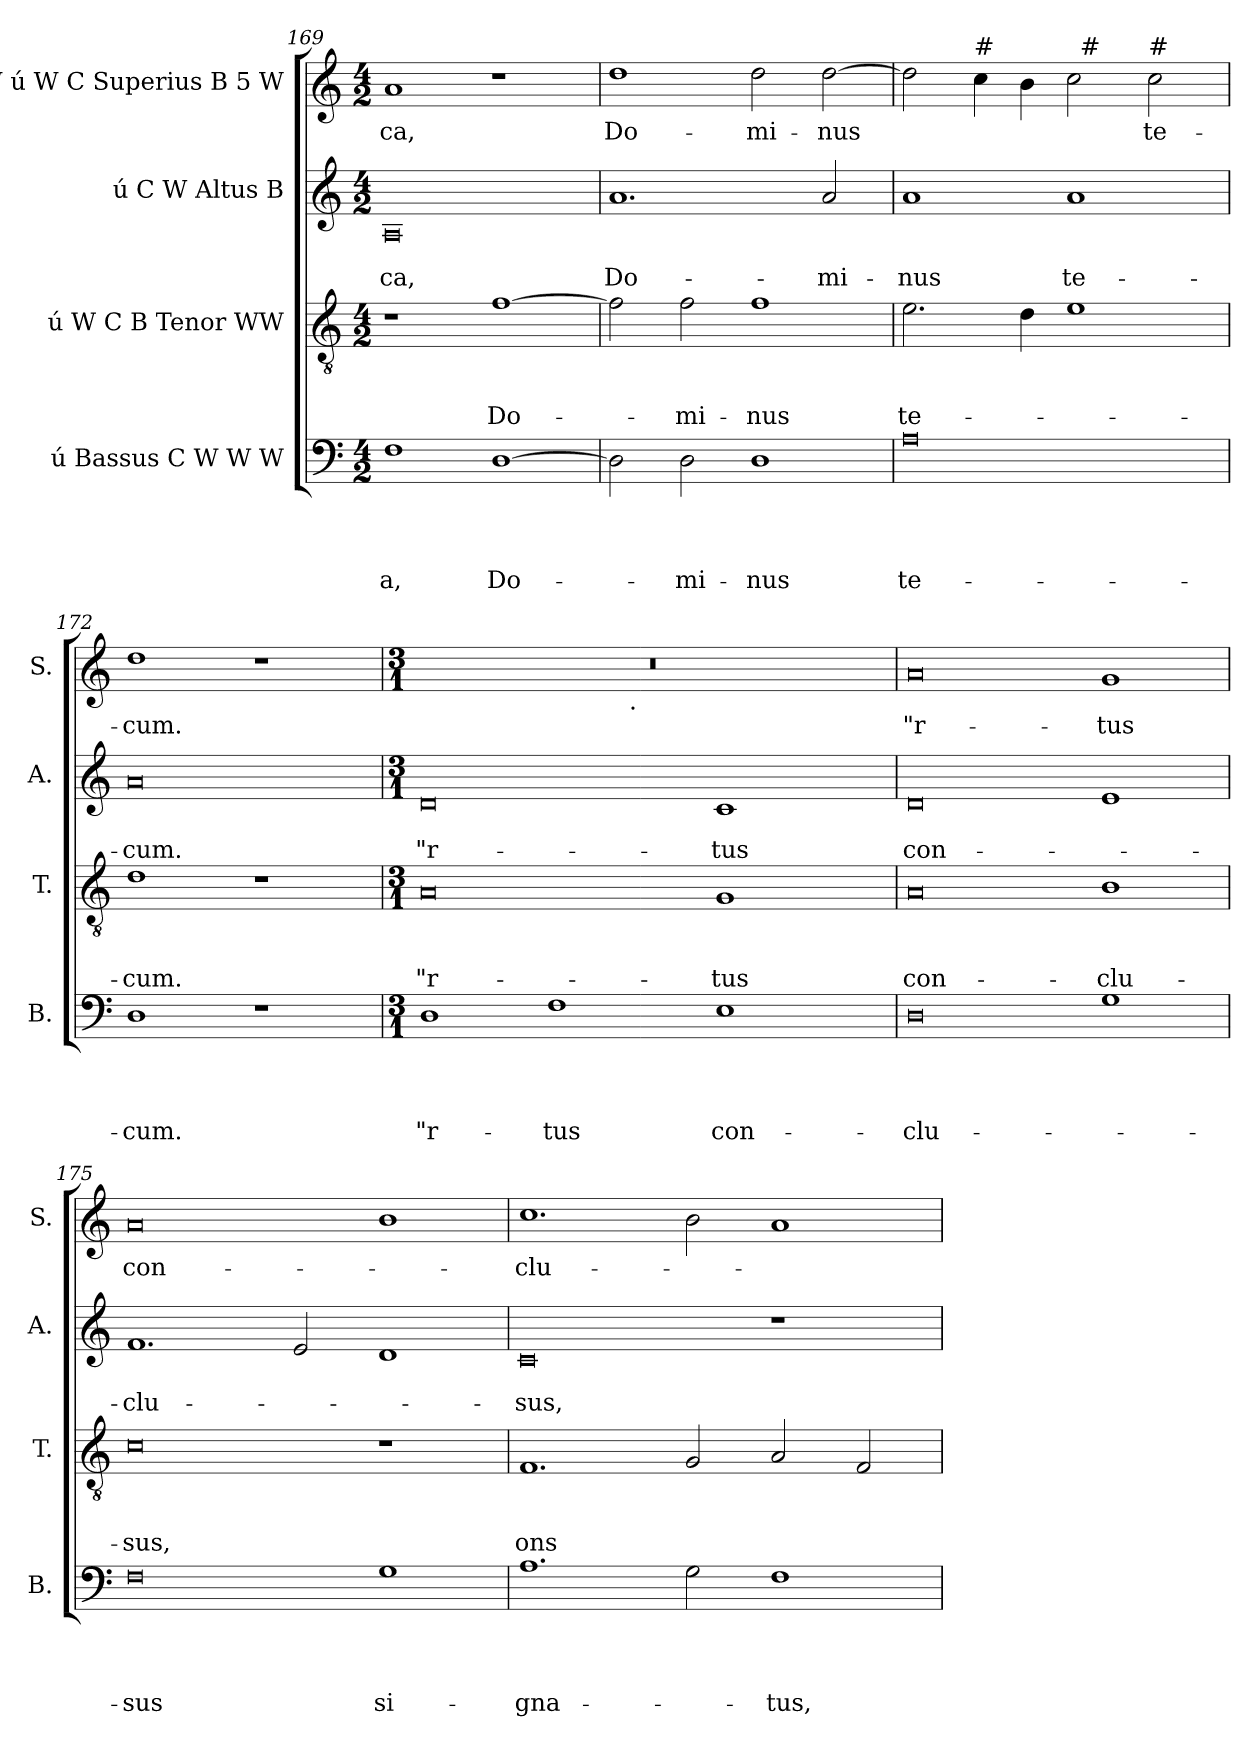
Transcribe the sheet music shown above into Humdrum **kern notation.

**kern	**text	**text	**text	**text	**kern	**text	**text	**text	**kern	**text	**text	**kern	**text
*part4	*part4	*part4	*part4	*part4	*part3	*part3	*part3	*part3	*part2	*part2	*part2	*part1	*part1
*staff4	*staff4	*staff4	*staff4	*staff4	*staff3	*staff3	*staff3	*staff3	*staff2	*staff2	*staff2	*staff1	*staff1
*I"ú Bassus C W W W	*	*	*	*	*I"ú W C B Tenor WW	*	*	*	*I"ú C W Altus B	*	*	*I"W ú W C Superius B 5 W	*
*I'B.	*	*	*	*	*I'T.	*	*	*	*I'A.	*	*	*I'S.	*
*clefF4	*	*	*	*	*clefGv2	*	*	*	*clefG2	*	*	*clefG2	*
*k[]	*	*	*	*	*k[]	*	*	*	*k[]	*	*	*k[]	*
*C:	*	*	*	*	*C:	*	*	*	*C:	*	*	*C:	*
*M4/2	*	*	*	*	*M4/2	*	*	*	*M4/2	*	*	*M4/2	*
=169	=169	=169	=169	=169	=169	=169	=169	=169	=169	=169	=169	=169	=169
!	!	!	!	!LO:LY:b	!	!	!	!	!	!	!LO:LY:b	!	!LO:LY:b
1F	.	.	.	-a,	1r	.	.	.	0A	.	-ca,	1a	-ca,
!	!	!	!	!LO:LY:b	!	!	!	!LO:LY:b	!	!	!	!	!
[>1D	.	.	.	Do-	[>1f	.	.	Do-	.	.	.	1r	.
=170	=170	=170	=170	=170	=170	=170	=170	=170	=170	=170	=170	=170	=170
!	!	!	!	!	!	!	!	!	!	!	!LO:LY:b	!	!LO:LY:b
2D\]	.	.	.	.	2f\]	.	.	.	1.a	.	Do-	1dd	Do-
!	!	!	!	!LO:LY:b	!	!	!	!LO:LY:b	!	!	!	!	!
2D\	.	.	.	-mi-	2f\	.	.	-mi-	.	.	.	.	.
!	!	!	!	!LO:LY:b	!	!	!	!LO:LY:b	!	!	!	!	!LO:LY:b
1D	.	.	.	-nus	1f	.	.	-nus	.	.	.	2dd\	-mi-
!	!	!	!	!	!	!	!	!	!	!	!LO:LY:b	!	!LO:LY:b
.	.	.	.	.	.	.	.	.	2a/	.	-mi-	[>2dd\	-nus
=171	=171	=171	=171	=171	=171	=171	=171	=171	=171	=171	=171	=171	=171
!	!	!	!	!LO:LY:b:rj	!	!	!	!LO:LY:b	!	!	!LO:LY:b	!	!
*	*	*	*	*	*	*	*	*	*	*	*	*^	*
0A	.	.	.	te-	2.e\	.	.	te-	1a	.	-nus	2dd\]	1ryy	.
!	!	!	!	!	!	!	!	!	!	!	!	!LO:TX:a:t=#	!	!
.	.	.	.	.	.	.	.	.	.	.	.	4cc\	.	.
.	.	.	.	.	4d\	.	.	.	.	.	.	4b\	.	.
!	!	!	!	!	!	!	!	!	!	!	!LO:LY:b	!	!	!
.	.	.	.	.	1e	.	.	.	1a	.	te-	2cc\	32ryy	.
!	!	!	!	!	!	!	!	!	!	!	!	!	!LO:TX:a:t=#	!
.	.	.	.	.	.	.	.	.	.	.	.	.	2ryy	.
!	!	!	!	!	!	!	!	!	!	!	!	!LO:TX:a:t=#	!	!
!	!	!	!	!	!	!	!	!	!	!	!	!	!	!LO:LY:b
.	.	.	.	.	.	.	.	.	.	.	.	2cc\	.	te-
.	.	.	.	.	.	.	.	.	.	.	.	.	4...ryy	.
=172	=172	=172	=172	=172	=172	=172	=172	=172	=172	=172	=172	=172	=172	=172
!	!	!	!	!LO:LY:b	!	!	!	!LO:LY:b	!	!	!LO:LY:b	!	!	!LO:LY:b
*	*	*	*	*	*	*	*	*	*	*	*	*v	*v	*
1D	.	.	.	-cum.	1d	.	.	-cum.	0a	.	-cum.	1dd	-cum.
1r	.	.	.	.	1r	.	.	.	.	.	.	1r	.
!!LO:LB:g=z
=173	=173	=173	=173	=173	=173	=173	=173	=173	=173	=173	=173	=173	=173
*M3/1	*	*	*	*	*M3/1	*	*	*	*M3/1	*	*	*M3/1	*
!	!	!	!	!LO:LY:b	!	!	!	!LO:LY:b	!	!	!LO:LY:b	!	!
*	*	*	*	*	*	*	*	*	*	*	*	*^	*
1D	.	.	.	"r-	0A	.	.	"r-	0d	.	"r-	0.r	1ryy	.
!	!	!	!	!LO:LY:b	!	!	!	!	!	!	!	!	!	!
1F	.	.	.	-tus	.	.	.	.	.	.	.	.	4...ryy	.
!	!	!	!	!	!	!	!	!	!	!	!	!	!LO:TX:b:t=.	!
.	.	.	.	.	.	.	.	.	.	.	.	.	1ryy	.
!	!	!	!	!LO:LY:b	!	!	!	!LO:LY:b	!	!	!LO:LY:b	!	!	!
1E	.	.	.	con-	1G	.	.	-tus	1c	.	-tus	.	.	.
.	.	.	.	.	.	.	.	.	.	.	.	.	2ryy	.
.	.	.	.	.	.	.	.	.	.	.	.	.	32ryy	.
=174	=174	=174	=174	=174	=174	=174	=174	=174	=174	=174	=174	=174	=174	=174
!	!	!	!	!LO:LY:b	!	!	!	!LO:LY:b	!	!	!LO:LY:b	!	!	!LO:LY:b
*	*	*	*	*	*	*	*	*	*	*	*	*v	*v	*
0D	.	.	.	-clu-	0A	.	.	con-	0d	.	con-	0a	"r-
!	!	!	!	!	!	!	!	!LO:LY:b	!	!	!	!	!LO:LY:b
1G	.	.	.	.	1B	.	.	-clu-	1e	.	.	1g	-tus
=175	=175	=175	=175	=175	=175	=175	=175	=175	=175	=175	=175	=175	=175
!	!	!	!	!LO:LY:b	!	!	!	!LO:LY:b	!	!	!LO:LY:b	!	!LO:LY:b
0F	.	.	.	-sus	0c	.	.	-sus,	1.f	.	-clu-	0a	con-
.	.	.	.	.	.	.	.	.	2e/	.	.	.	.
!	!	!	!	!LO:LY:b	!	!	!	!	!	!	!	!	!
1G	.	.	.	si-	1r	.	.	.	1d	.	.	1b	.
=176	=176	=176	=176	=176	=176	=176	=176	=176	=176	=176	=176	=176	=176
!	!	!	!	!LO:LY:b	!	!	!	!LO:LY:b	!	!	!LO:LY:b	!	!LO:LY:b
1.A	.	.	.	-gna-	1.F	.	.	ons	0c	.	-sus,	1.cc	-clu-
2G\	.	.	.	.	2G/	.	.	.	.	.	.	2b\	.
!	!	!	!	!LO:LY:b	!	!	!	!	!	!	!	!	!
1F	.	.	.	-tus,	2A/	.	.	.	1r	.	.	1a	.
.	.	.	.	.	2F/	.	.	.	.	.	.	.	.
=	=	=	=	=	=	=	=	=	=	=	=	=	=
*-	*-	*-	*-	*-	*-	*-	*-	*-	*-	*-	*-	*-	*-
